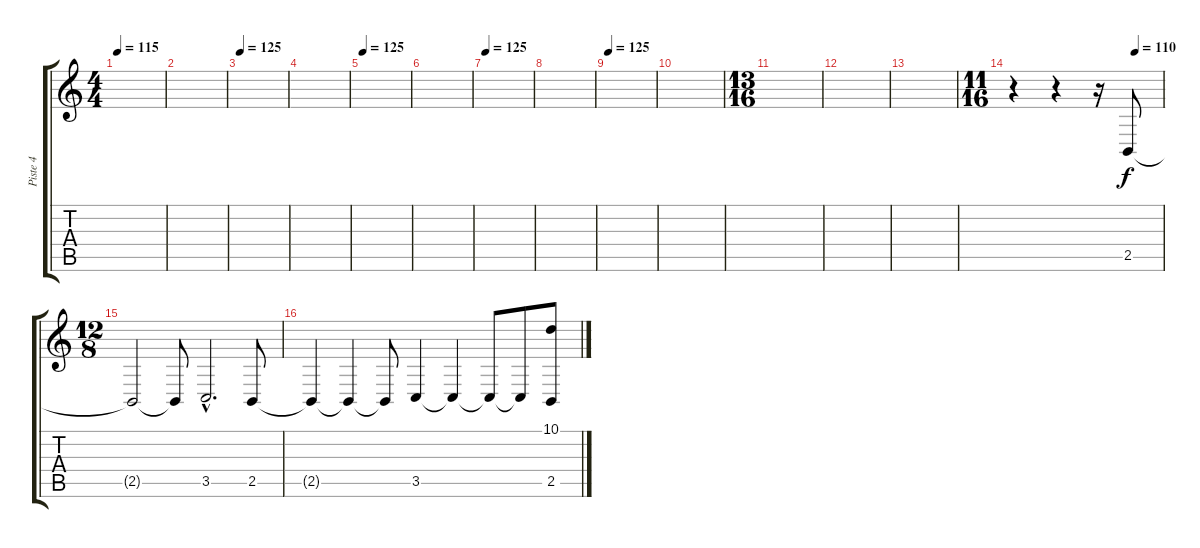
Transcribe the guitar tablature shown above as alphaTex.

\track ("Piste 4" "Piste 4") {instrument pad4choir}
\staff {score tabs}
\tuning (E4 B3 G3 D3 A2 E2) {hide}
\ts (4 4)
\tempo 115
\clef g2
\ks c
|
|
\tempo 125
|
|
\tempo 125
|
|
\tempo 125
|
|
\tempo 125
|
|
\ts (13 16)
|
|
|
\ts (11 16)
\tempo (110 0.8181818181818182)
r.4 r.4 r.16 2.5.8 |
\ts (12 8)
2.5{t}.2 2.5{t}.8 3.5{hac}.2{d} 2.5.8 |
2.5{t}.4 2.5{t}.4 2.5{t}.8 3.5.4 3.5{t}.4 3.5{t}.8 3.5{t}.8 (10.1 2.5).8
